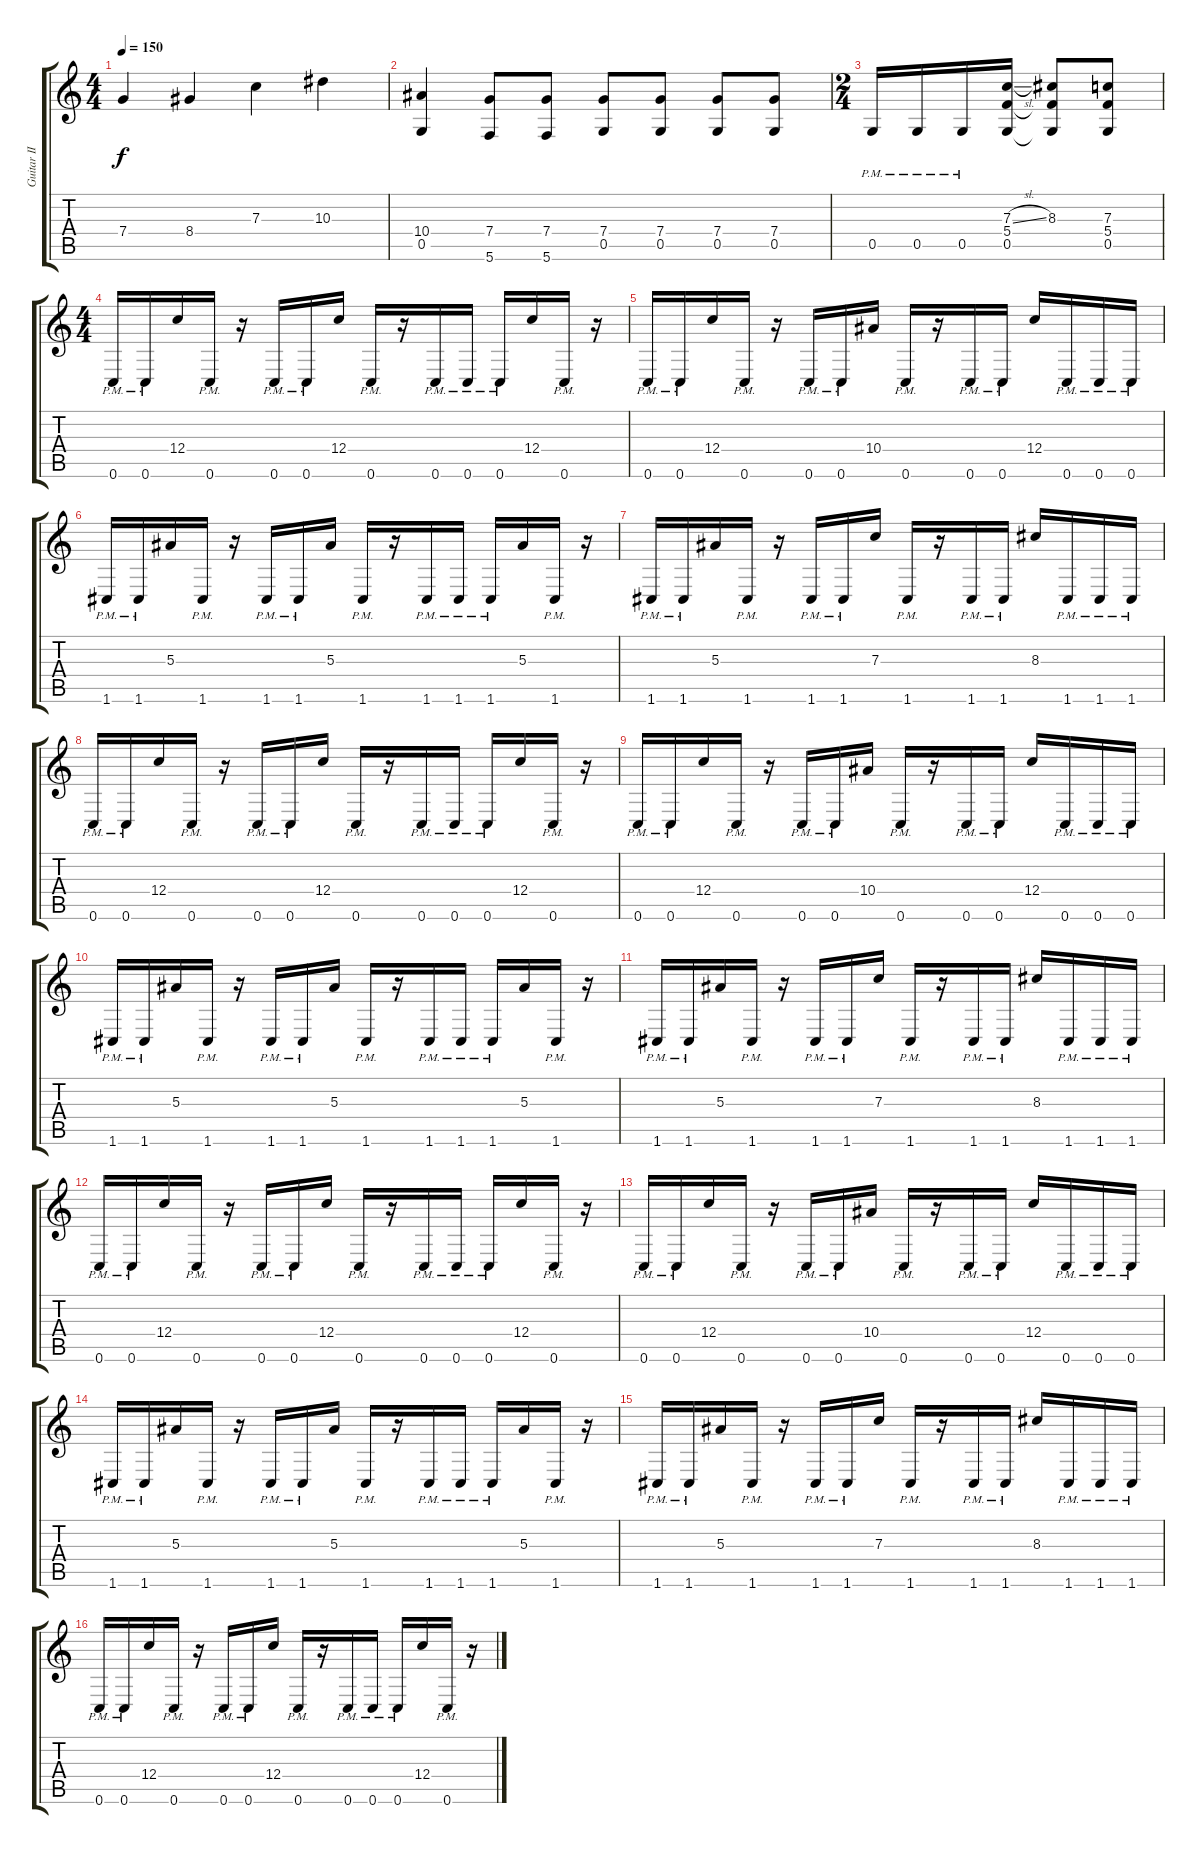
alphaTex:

\track ("Guitar II" "Guitar II") {instrument distortionguitar}
\staff {score tabs}
\tuning (D4 A3 F3 C3 G2 C2) {hide}
\ts (4 4)
\tempo 150
\clef g2
\ks c
7.4.4{dy f} 8.4.4 7.3.4 10.3.4 |
(10.4 0.5).4 (7.4 5.6).8 (7.4 5.6).8 (7.4 0.5).8 (7.4 0.5).8 (7.4 0.5).8 (7.4 0.5).8 |
\ts (2 4)
0.5{pm}.16 0.5{pm}.16 0.5{pm}.16 (7.3{sl} 5.4 0.5).16 (8.3 5.4{t} 0.5{t}).8 (7.3 5.4 0.5).8 |
\ts (4 4)
0.6{pm}.16 0.6{pm}.16 12.4.16 0.6{pm}.16 r.16 0.6{pm}.16 0.6{pm}.16 12.4.16 0.6{pm}.16 r.16 0.6{pm}.16 0.6{pm}.16 0.6{pm}.16 12.4.16 0.6{pm}.16 r.16 |
0.6{pm}.16 0.6{pm}.16 12.4.16 0.6{pm}.16 r.16 0.6{pm}.16 0.6{pm}.16 10.4.16 0.6{pm}.16 r.16 0.6{pm}.16 0.6{pm}.16 12.4.16 0.6{pm}.16 0.6{pm}.16 0.6{pm}.16 |
1.6{pm}.16 1.6{pm}.16 5.3.16 1.6{pm}.16 r.16 1.6{pm}.16 1.6{pm}.16 5.3.16 1.6{pm}.16 r.16 1.6{pm}.16 1.6{pm}.16 1.6{pm}.16 5.3.16 1.6{pm}.16 r.16 |
1.6{pm}.16 1.6{pm}.16 5.3.16 1.6{pm}.16 r.16 1.6{pm}.16 1.6{pm}.16 7.3.16 1.6{pm}.16 r.16 1.6{pm}.16 1.6{pm}.16 8.3.16 1.6{pm}.16 1.6{pm}.16 1.6{pm}.16 |
0.6{pm}.16 0.6{pm}.16 12.4.16 0.6{pm}.16 r.16 0.6{pm}.16 0.6{pm}.16 12.4.16 0.6{pm}.16 r.16 0.6{pm}.16 0.6{pm}.16 0.6{pm}.16 12.4.16 0.6{pm}.16 r.16 |
0.6{pm}.16 0.6{pm}.16 12.4.16 0.6{pm}.16 r.16 0.6{pm}.16 0.6{pm}.16 10.4.16 0.6{pm}.16 r.16 0.6{pm}.16 0.6{pm}.16 12.4.16 0.6{pm}.16 0.6{pm}.16 0.6{pm}.16 |
1.6{pm}.16 1.6{pm}.16 5.3.16 1.6{pm}.16 r.16 1.6{pm}.16 1.6{pm}.16 5.3.16 1.6{pm}.16 r.16 1.6{pm}.16 1.6{pm}.16 1.6{pm}.16 5.3.16 1.6{pm}.16 r.16 |
1.6{pm}.16 1.6{pm}.16 5.3.16 1.6{pm}.16 r.16 1.6{pm}.16 1.6{pm}.16 7.3.16 1.6{pm}.16 r.16 1.6{pm}.16 1.6{pm}.16 8.3.16 1.6{pm}.16 1.6{pm}.16 1.6{pm}.16 |
0.6{pm}.16 0.6{pm}.16 12.4.16 0.6{pm}.16 r.16 0.6{pm}.16 0.6{pm}.16 12.4.16 0.6{pm}.16 r.16 0.6{pm}.16 0.6{pm}.16 0.6{pm}.16 12.4.16 0.6{pm}.16 r.16 |
0.6{pm}.16 0.6{pm}.16 12.4.16 0.6{pm}.16 r.16 0.6{pm}.16 0.6{pm}.16 10.4.16 0.6{pm}.16 r.16 0.6{pm}.16 0.6{pm}.16 12.4.16 0.6{pm}.16 0.6{pm}.16 0.6{pm}.16 |
1.6{pm}.16 1.6{pm}.16 5.3.16 1.6{pm}.16 r.16 1.6{pm}.16 1.6{pm}.16 5.3.16 1.6{pm}.16 r.16 1.6{pm}.16 1.6{pm}.16 1.6{pm}.16 5.3.16 1.6{pm}.16 r.16 |
1.6{pm}.16 1.6{pm}.16 5.3.16 1.6{pm}.16 r.16 1.6{pm}.16 1.6{pm}.16 7.3.16 1.6{pm}.16 r.16 1.6{pm}.16 1.6{pm}.16 8.3.16 1.6{pm}.16 1.6{pm}.16 1.6{pm}.16 |
0.6{pm}.16 0.6{pm}.16 12.4.16 0.6{pm}.16 r.16 0.6{pm}.16 0.6{pm}.16 12.4.16 0.6{pm}.16 r.16 0.6{pm}.16 0.6{pm}.16 0.6{pm}.16 12.4.16 0.6{pm}.16 r.16
